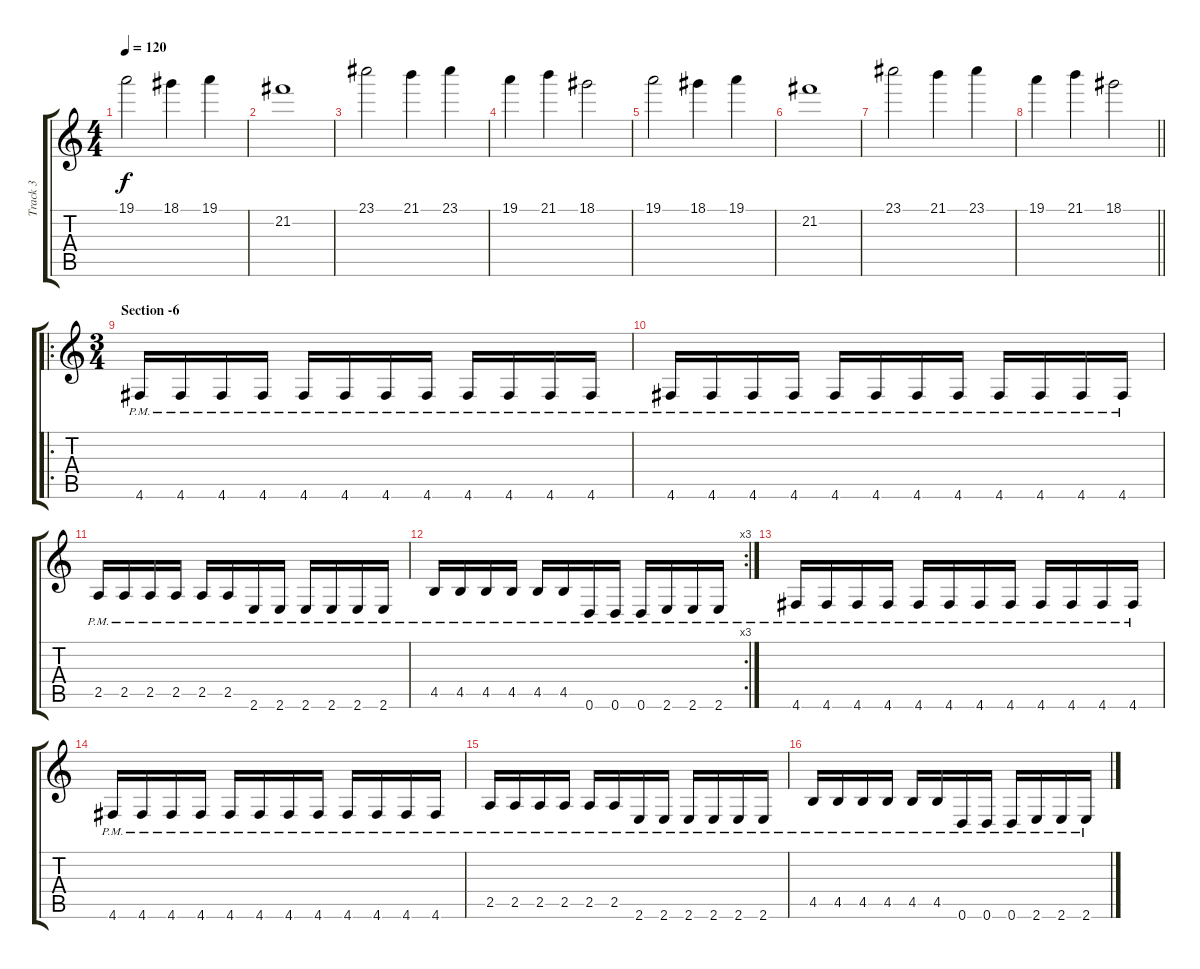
\track ("Track 3" "Track 3") {instrument distortionguitar}
\staff {score tabs}
\tuning (D4 A3 F3 C3 G2 D2) {hide}
\ts (4 4)
\tempo 120
\clef g2
\ks c
19.1.2{dy f} 18.1.4 19.1.4 |
21.2.1 |
23.1.2 21.1.4 23.1.4 |
19.1.4 21.1.4 18.1.2 |
19.1.2 18.1.4 19.1.4 |
21.2.1 |
23.1.2 21.1.4 23.1.4 |
\barLineRight lightlight
19.1.4 21.1.4 18.1.2 |
\ro
\ts (3 4)
\section ("" "Section -6")
4.6{pm}.16 4.6{pm}.16 4.6{pm}.16 4.6{pm}.16 4.6{pm}.16 4.6{pm}.16 4.6{pm}.16 4.6{pm}.16 4.6{pm}.16 4.6{pm}.16 4.6{pm}.16 4.6{pm}.16 |
4.6{pm}.16 4.6{pm}.16 4.6{pm}.16 4.6{pm}.16 4.6{pm}.16 4.6{pm}.16 4.6{pm}.16 4.6{pm}.16 4.6{pm}.16 4.6{pm}.16 4.6{pm}.16 4.6{pm}.16 |
2.5{pm}.16 2.5{pm}.16 2.5{pm}.16 2.5{pm}.16 2.5{pm}.16 2.5{pm}.16 2.6{pm}.16 2.6{pm}.16 2.6{pm}.16 2.6{pm}.16 2.6{pm}.16 2.6{pm}.16 |
\rc 3
4.5{pm}.16 4.5{pm}.16 4.5{pm}.16 4.5{pm}.16 4.5{pm}.16 4.5{pm}.16 0.6{pm}.16 0.6{pm}.16 0.6{pm}.16 2.6{pm}.16 2.6{pm}.16 2.6{pm}.16 |
4.6{pm}.16 4.6{pm}.16 4.6{pm}.16 4.6{pm}.16 4.6{pm}.16 4.6{pm}.16 4.6{pm}.16 4.6{pm}.16 4.6{pm}.16 4.6{pm}.16 4.6{pm}.16 4.6{pm}.16 |
4.6{pm}.16 4.6{pm}.16 4.6{pm}.16 4.6{pm}.16 4.6{pm}.16 4.6{pm}.16 4.6{pm}.16 4.6{pm}.16 4.6{pm}.16 4.6{pm}.16 4.6{pm}.16 4.6{pm}.16 |
2.5{pm}.16 2.5{pm}.16 2.5{pm}.16 2.5{pm}.16 2.5{pm}.16 2.5{pm}.16 2.6{pm}.16 2.6{pm}.16 2.6{pm}.16 2.6{pm}.16 2.6{pm}.16 2.6{pm}.16 |
4.5{pm}.16 4.5{pm}.16 4.5{pm}.16 4.5{pm}.16 4.5{pm}.16 4.5{pm}.16 0.6{pm}.16 0.6{pm}.16 0.6{pm}.16 2.6{pm}.16 2.6{pm}.16 2.6{pm}.16
